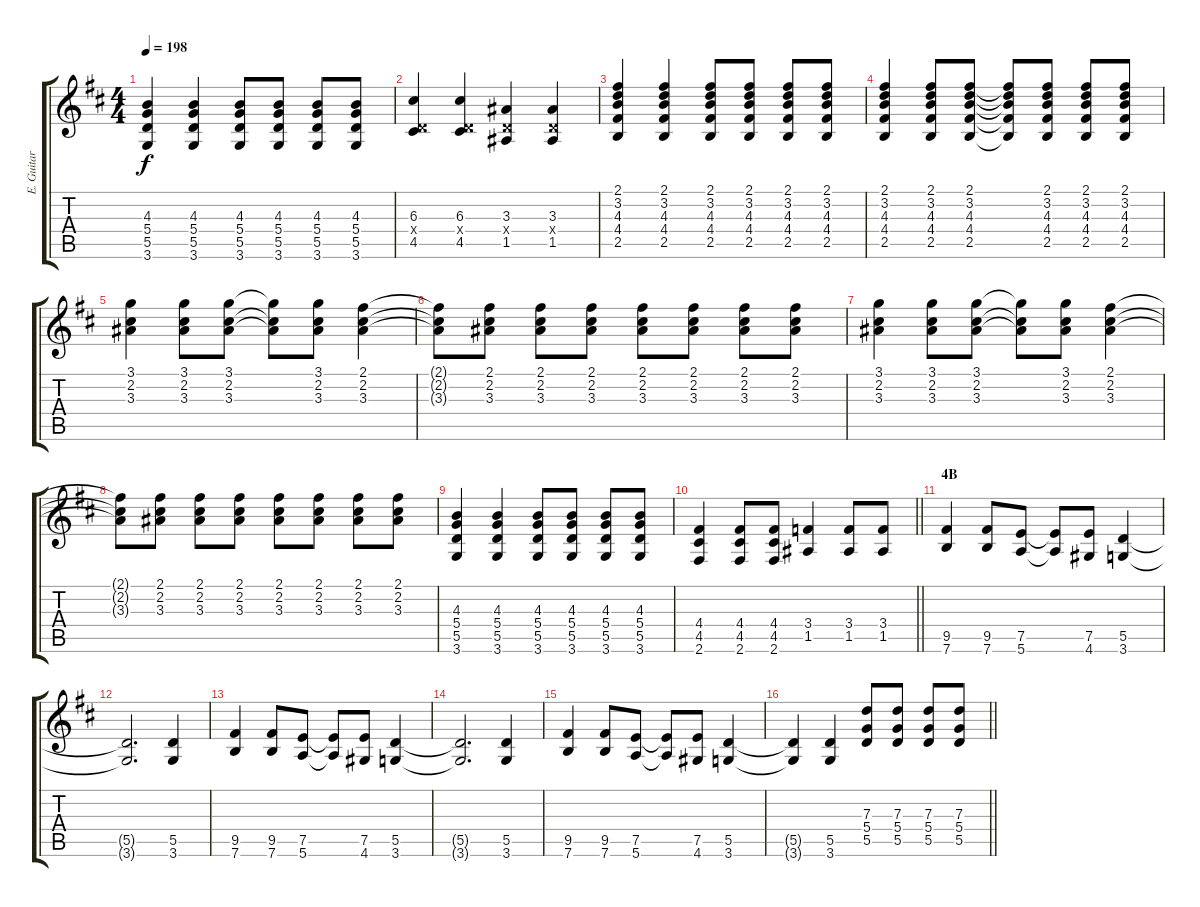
\track ("E. Guitar I" "E. Guitar ") {instrument overdrivenguitar}
\staff {score tabs}
\tuning (E4 B3 G3 D3 A2 E2) {hide}
\ts (4 4)
\tempo 198
\clef g2
\ks d
(4.3 5.4 5.5 3.6).4{dy f} (4.3 5.4 5.5 3.6).4 (4.3 5.4 5.5 3.6).8 (4.3 5.4 5.5 3.6).8 (4.3 5.4 5.5 3.6).8 (4.3 5.4 5.5 3.6).8 |
(6.3 0.4{x} 4.5).4 (6.3 0.4{x} 4.5).4 (3.3 0.4{x} 1.5).4 (3.3 0.4{x} 1.5).4 |
(2.1 3.2 4.3 4.4 2.5).4 (2.1 3.2 4.3 4.4 2.5).4 (2.1 3.2 4.3 4.4 2.5).8 (2.1 3.2 4.3 4.4 2.5).8 (2.1 3.2 4.3 4.4 2.5).8 (2.1 3.2 4.3 4.4 2.5).8 |
(2.1 3.2 4.3 4.4 2.5).4 (2.1 3.2 4.3 4.4 2.5).8 (2.1 3.2 4.3 4.4 2.5).8 (2.1{t} 3.2{t} 4.3{t} 4.4{t} 2.5{t}).8 (2.1 3.2 4.3 4.4 2.5).8 (2.1 3.2 4.3 4.4 2.5).8 (2.1 3.2 4.3 4.4 2.5).8 |
(3.1 2.2 3.3).4 (3.1 2.2 3.3).8 (3.1 2.2 3.3).8 (3.1{t} 2.2{t} 3.3{t}).8 (3.1 2.2 3.3).8 (2.1 2.2 3.3).4 |
(2.1{t} 2.2{t} 3.3{t}).8 (2.1 2.2 3.3).8 (2.1 2.2 3.3).8 (2.1 2.2 3.3).8 (2.1 2.2 3.3).8 (2.1 2.2 3.3).8 (2.1 2.2 3.3).8 (2.1 2.2 3.3).8 |
(3.1 2.2 3.3).4 (3.1 2.2 3.3).8 (3.1 2.2 3.3).8 (3.1{t} 2.2{t} 3.3{t}).8 (3.1 2.2 3.3).8 (2.1 2.2 3.3).4 |
(2.1{t} 2.2{t} 3.3{t}).8 (2.1 2.2 3.3).8 (2.1 2.2 3.3).8 (2.1 2.2 3.3).8 (2.1 2.2 3.3).8 (2.1 2.2 3.3).8 (2.1 2.2 3.3).8 (2.1 2.2 3.3).8 |
(4.3 5.4 5.5 3.6).4 (4.3 5.4 5.5 3.6).4 (4.3 5.4 5.5 3.6).8 (4.3 5.4 5.5 3.6).8 (4.3 5.4 5.5 3.6).8 (4.3 5.4 5.5 3.6).8 |
\barLineRight lightlight
(4.4 4.5 2.6).4 (4.4 4.5 2.6).8 (4.4 4.5 2.6).8 (3.4 1.5).4 (3.4 1.5).8 (3.4 1.5).8 |
\section ("" "4B")
(9.5 7.6).4 (9.5 7.6).8 (7.5 5.6).8 (7.5{t} 5.6{t}).8 (7.5 4.6).8 (5.5 3.6).4 |
(5.5{t} 3.6{t}).2{d} (5.5 3.6).4 |
(9.5 7.6).4 (9.5 7.6).8 (7.5 5.6).8 (7.5{t} 5.6{t}).8 (7.5 4.6).8 (5.5 3.6).4 |
(5.5{t} 3.6{t}).2{d} (5.5 3.6).4 |
(9.5 7.6).4 (9.5 7.6).8 (7.5 5.6).8 (7.5{t} 5.6{t}).8 (7.5 4.6).8 (5.5 3.6).4 |
\barLineRight lightlight
(5.5{t} 3.6{t}).4 (5.5 3.6).4 (7.3 5.4 5.5).8 (7.3 5.4 5.5).8 (7.3 5.4 5.5).8 (7.3 5.4 5.5).8
